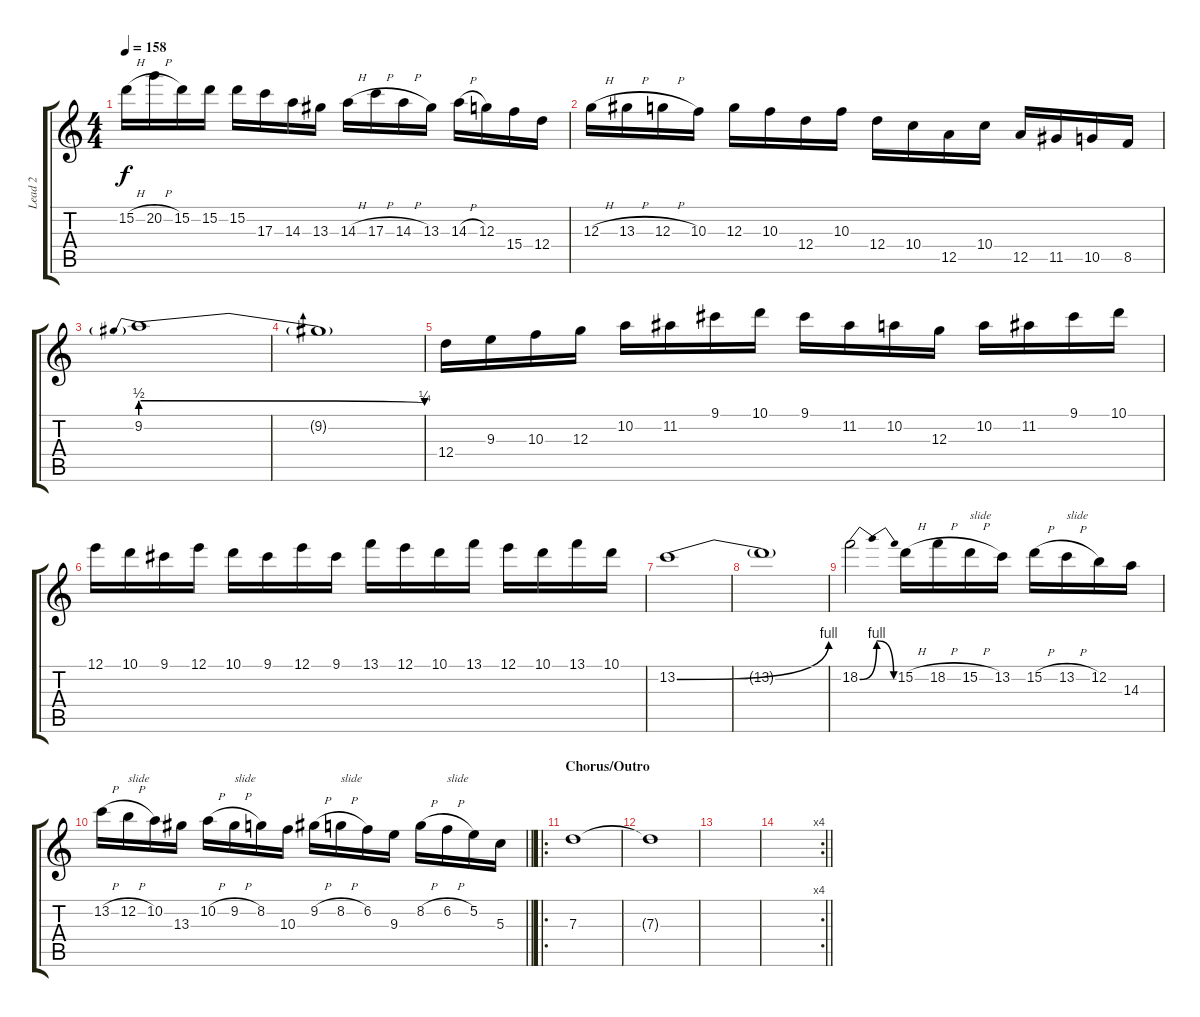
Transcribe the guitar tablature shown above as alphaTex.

\track ("Lead 2" "Lead 2") {instrument distortionguitar}
\staff {score tabs}
\tuning (E4 B3 G3 D3 A2 D2) {hide}
\ts (4 4)
\tempo 158
\clef g2
\ks c
15.2{h}.16{dy f} 20.2{h}.16 15.2.16 15.2.16 15.2.16 17.3.16 14.3.16 13.3.16 14.3{h}.16 17.3{h}.16 14.3{h}.16 13.3.16 14.3{h}.16 12.3.16 15.4.16 12.4.16 |
12.3{h}.16 13.3{h}.16 12.3{h}.16 10.3.16 12.3.16 10.3.16 12.4.16 10.3.16 12.4.16 10.4.16 12.5.16 10.4.16 12.5.16 11.5.16 10.5.16 8.5.16 |
9.2{be (prebendrelease 0 2 60 1)}.1 |
9.2{t}.1 |
12.4.16 9.3.16 10.3.16 12.3.16 10.2.16 11.2.16 9.1.16 10.1.16 9.1.16 11.2.16 10.2.16 12.3.16 10.2.16 11.2.16 9.1.16 10.1.16 |
12.1.16 10.1.16 9.1.16 12.1.16 10.1.16 9.1.16 12.1.16 9.1.16 13.1.16 12.1.16 10.1.16 13.1.16 12.1.16 10.1.16 13.1.16 10.1.16 |
13.2{be (bend 0 0 60 4)}.1 |
13.2{t}.1 |
18.2{be (bendrelease 0 0 5 4 45 4 60 0)}.2 15.2{h}.16 18.2{h}.16 15.2{h}.16{txt "slide"} 13.2.16 15.2{h}.16 13.2{h}.16{txt "slide"} 12.2.16 14.3.16 |
\barLineRight lightlight
13.2{h}.16 12.2{h}.16{txt "slide"} 10.2.16 13.3.16 10.2{h}.16 9.2{h}.16{txt "slide"} 8.2.16 10.3.16 9.2{h}.16 8.2{h}.16{txt "slide"} 6.2.16 9.3.16 8.2{h}.16 6.2{h}.16{txt "slide"} 5.2.16 5.3.16 |
\ro
\section ("" "Chorus/Outro")
7.3.1{volume 0} |
7.3{t}.1 |
|
\rc 4
\barLineRight lightlight
